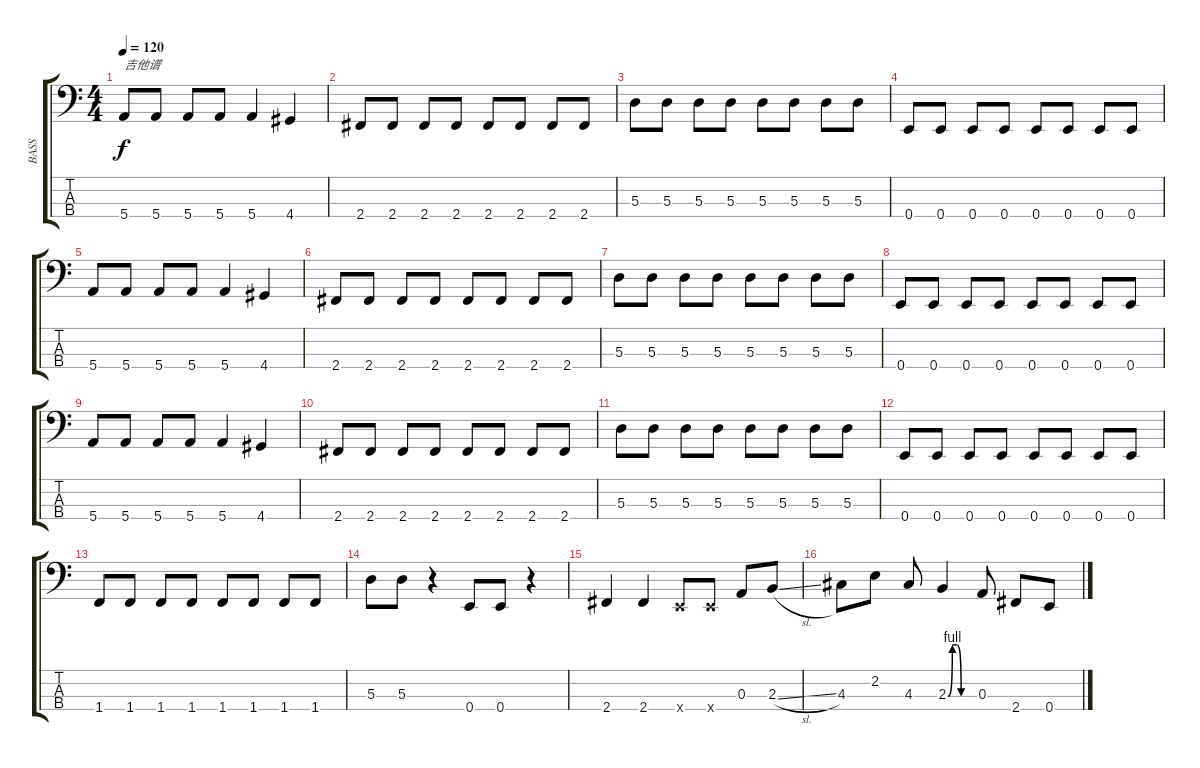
\track ("BASS" "BASS") {instrument electricbassfinger}
\staff {score tabs}
\tuning (G2 D2 A1 E1) {hide}
\ts (4 4)
\tempo 120
\clef f4
\ks c
5.4.8{txt "吉他谱" dy f} 5.4.8 5.4.8 5.4.8 5.4.4 4.4.4 |
2.4.8 2.4.8 2.4.8 2.4.8 2.4.8 2.4.8 2.4.8 2.4.8 |
5.3.8 5.3.8 5.3.8 5.3.8 5.3.8 5.3.8 5.3.8 5.3.8 |
0.4.8 0.4.8 0.4.8 0.4.8 0.4.8 0.4.8 0.4.8 0.4.8 |
5.4.8 5.4.8 5.4.8 5.4.8 5.4.4 4.4.4 |
2.4.8 2.4.8 2.4.8 2.4.8 2.4.8 2.4.8 2.4.8 2.4.8 |
5.3.8 5.3.8 5.3.8 5.3.8 5.3.8 5.3.8 5.3.8 5.3.8 |
0.4.8 0.4.8 0.4.8 0.4.8 0.4.8 0.4.8 0.4.8 0.4.8 |
5.4.8 5.4.8 5.4.8 5.4.8 5.4.4 4.4.4 |
2.4.8 2.4.8 2.4.8 2.4.8 2.4.8 2.4.8 2.4.8 2.4.8 |
5.3.8 5.3.8 5.3.8 5.3.8 5.3.8 5.3.8 5.3.8 5.3.8 |
0.4.8 0.4.8 0.4.8 0.4.8 0.4.8 0.4.8 0.4.8 0.4.8 |
1.4.8 1.4.8 1.4.8{txt ""} 1.4.8 1.4.8 1.4.8 1.4.8 1.4.8 |
5.3.8 5.3.8 r.4 0.4.8 0.4.8 r.4 |
2.4.4 2.4.4 0.4{x}.8 0.4{x}.8 0.3.8 2.3{sl}.8 |
4.3.8 2.2.8 4.3.8 2.3{be (custom 0 0 10 4 20 4 30 0 60 0)}.4 0.3.8 2.4.8 0.4.8
